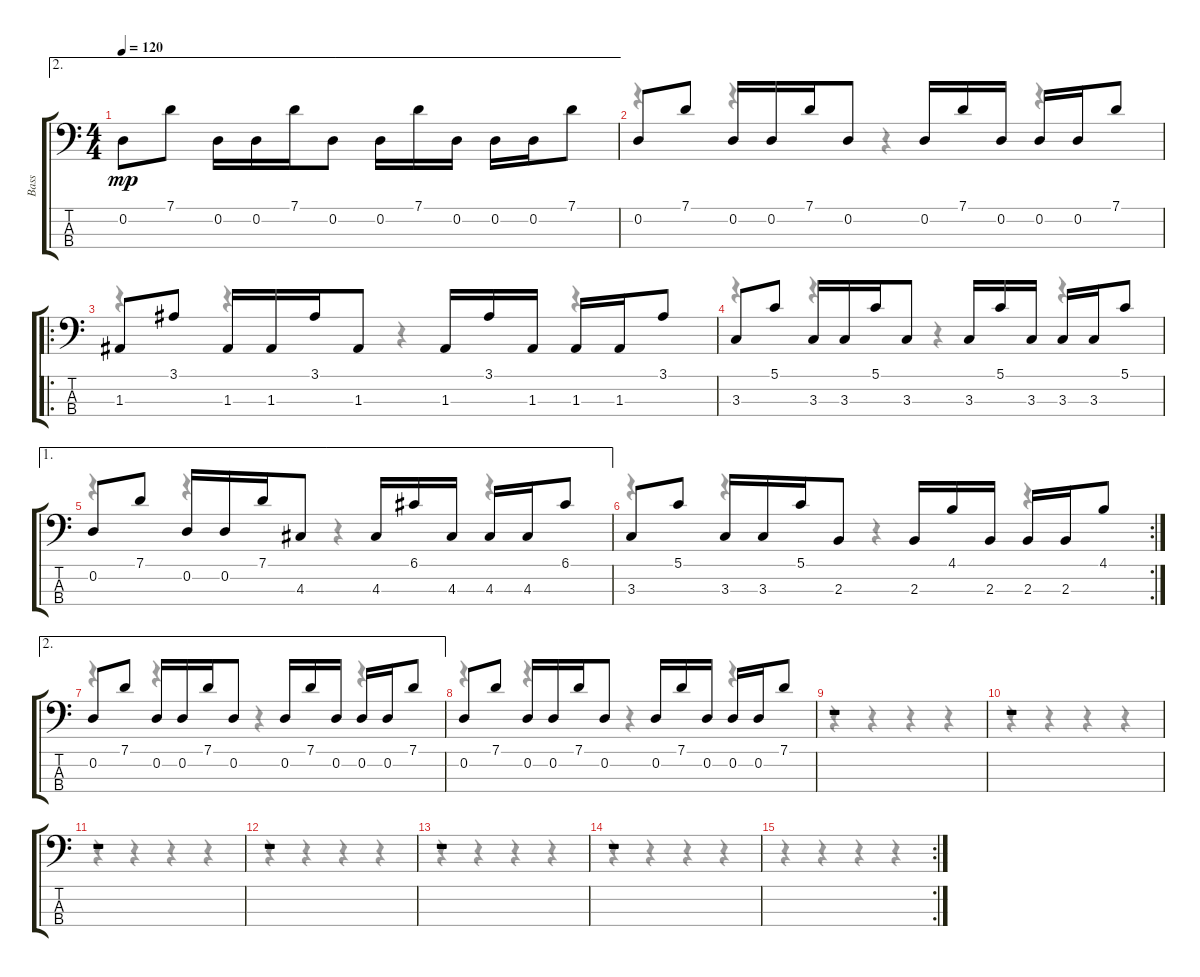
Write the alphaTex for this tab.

\track ("Bass" "Bass") {instrument electricbassfinger}
\staff {score tabs}
\tuning (G2 D2 A1 E1) {hide}
\voice
\ae 2
\ts (4 4)
\tempo 120
\clef f4
\ks c
0.2.8{dy mp} 7.1.8 0.2.16 0.2.16 7.1.16 0.2.8 0.2.16 7.1.16 0.2.16 0.2.16 0.2.16 7.1.8 |
0.2.8 7.1.8 0.2.16 0.2.16 7.1.16 0.2.8 0.2.16 7.1.16 0.2.16 0.2.16 0.2.16 7.1.8 |
\ro
1.3.8 3.1.8 1.3.16 1.3.16 3.1.16 1.3.8 1.3.16 3.1.16 1.3.16 1.3.16 1.3.16 3.1.8 |
3.3.8 5.1.8 3.3.16 3.3.16 5.1.16 3.3.8 3.3.16 5.1.16 3.3.16 3.3.16 3.3.16 5.1.8 |
\ae 1
0.2.8 7.1.8 0.2.16 0.2.16 7.1.16 4.3.8 4.3.16 6.1.16 4.3.16 4.3.16 4.3.16 6.1.8 |
\rc 2
3.3.8 5.1.8 3.3.16 3.3.16 5.1.16 2.3.8 2.3.16 4.1.16 2.3.16 2.3.16 2.3.16 4.1.8 |
\ae 2
0.2.8 7.1.8 0.2.16 0.2.16 7.1.16 0.2.8 0.2.16 7.1.16 0.2.16 0.2.16 0.2.16 7.1.8 |
0.2.8 7.1.8 0.2.16 0.2.16 7.1.16 0.2.8 0.2.16 7.1.16 0.2.16 0.2.16 0.2.16 7.1.8 |
r.1 |
r.1 |
r.1 |
r.1 |
r.1 |
r.1 |
\rc 2
\voice
\clef f4
\ottava regular
\simile none
\ks c
r.4{dy f} r.4 r.4 r.4 |
r.4 r.4 r.4 r.4 |
r.4 r.4 r.4 r.4 |
r.4 r.4 r.4 r.4 |
r.4 r.4 r.4 r.4 |
r.4 r.4 r.4 r.4 |
r.4 r.4 r.4 r.4 |
r.4 r.4 r.4 r.4 |
r.4 r.4 r.4 r.4 |
r.4 r.4 r.4 r.4 |
r.4 r.4 r.4 r.4 |
r.4 r.4 r.4 r.4 |
r.4 r.4 r.4 r.4 |
r.4 r.4 r.4 r.4 |
